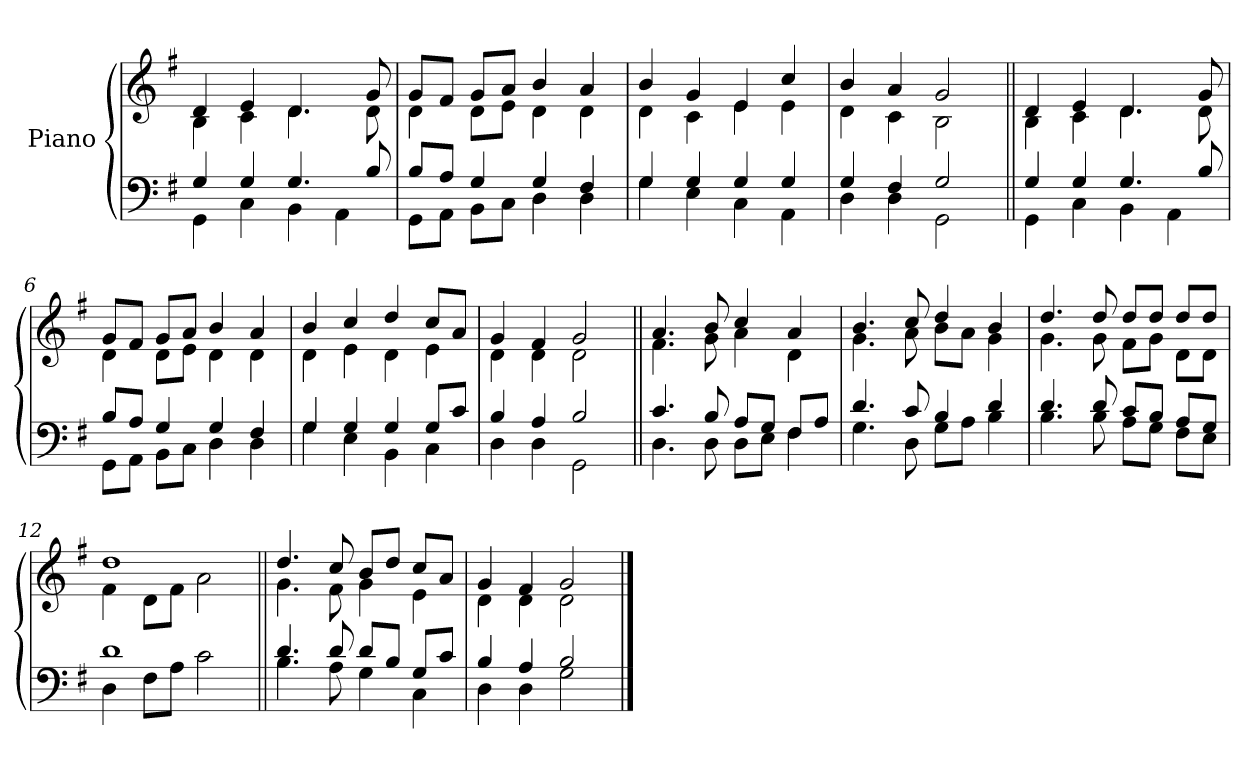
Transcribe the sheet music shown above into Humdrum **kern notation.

**kern	**kern
*part1	*part1
*staff2	*staff1
*I"Piano	*
*clefF4	*clefG2
*k[f#]	*k[f#]
=1	=1
*^	*^
4G/	4GG\	4d/	4B\
4G/	4C\	4e/	4c\
4.G/	4BB\	4.d/	4.d\
.	4AA\	.	.
8B/	.	8g/	8d\
=2	=2	=2	=2
8B/L	8GG\L	8g/L	4d\
8A/J	8AA\J	8f#/J	.
4G/	8BB\L	8g/L	8d\L
.	8C\J	8a/J	8e\J
4G/	4D\	4b/	4d\
4F#/	4D\	4a/	4d\
=3	=3	=3	=3
4G/	4G\	4b/	4d\
4G/	4E\	4g/	4c\
4G/	4C\	4e/	4e\
4G/	4AA\	4cc/	4e\
=4	=4	=4	=4
4G/	4D\	4b/	4d\
4F#/	4D\	4a/	4c\
2G/	2GG\	2g/	2B\
!!LO:LB:g=z	!!
=5||	=5||	=5||	=5||
4G/	4GG\	4d/	4B\
4G/	4C\	4e/	4c\
4.G/	4BB\	4.d/	4.d\
.	4AA\	.	.
8B/	.	8g/	8d\
=6	=6	=6	=6
8B/L	8GG\L	8g/L	4d\
8A/J	8AA\J	8f#/J	.
4G/	8BB\L	8g/L	8d\L
.	8C\J	8a/J	8e\J
4G/	4D\	4b/	4d\
4F#/	4D\	4a/	4d\
=7	=7	=7	=7
4G/	4G\	4b/	4d\
4G/	4E\	4cc/	4e\
4G/	4BB\	4dd/	4d\
8G/L	4C\	8cc/L	4e\
8c/J	.	8a/J	.
=8	=8	=8	=8
4B/	4D\	4g/	4d\
4A/	4D\	4f#/	4d\
2B/	2GG\	2g/	2d\
!!LO:LB:g=z	!!
=9||	=9||	=9||	=9||
4.c/	4.D\	4.a/	4.f#\
8B/	8D\	8b/	8g\
8A/L	8D\L	4cc/	4a\
8G/J	8E\J	.	.
8F#/L	4F#\	4a/	4d\
8A/J	.	.	.
=10	=10	=10	=10
4.d/	4.G\	4.b/	4.g\
8c/	8D\	8cc/	8a\
4B/	8G\L	4dd/	8b\L
.	8A\J	.	8a\J
4d/	4B\	4b/	4g\
=11	=11	=11	=11
4.d/	4.B\	4.dd/	4.g\
8d/	8B\	8dd/	8g\
8c/L	8A\L	8dd/L	8f#\L
8B/J	8G\J	8dd/J	8g\J
8A/L	8F#\L	8dd/L	8d\L
8G/J	8E\J	8dd/J	8d\J
=12	=12	=12	=12
1d	4D\	1dd	4f#\
.	8F#\L	.	8d\L
.	8A\J	.	8f#\J
.	2c\	.	2a\
=13||	=13||	=13||	=13||
4.d/	4.B\	4.dd/	4.g\
8d/	8A\	8cc/	8f#\
8d/L	4G\	8b/L	4g\
8B/J	.	8dd/J	.
8G/L	4C\	8cc/L	4e\
8c/J	.	8a/J	.
=14	=14	=14	=14
4B/	4D\	4g/	4d\
4A/	4D\	4f#/	4d\
2B/	2G\	2g/	2d\
*v	*v	*	*
*	*v	*v
==	==
*-	*-
